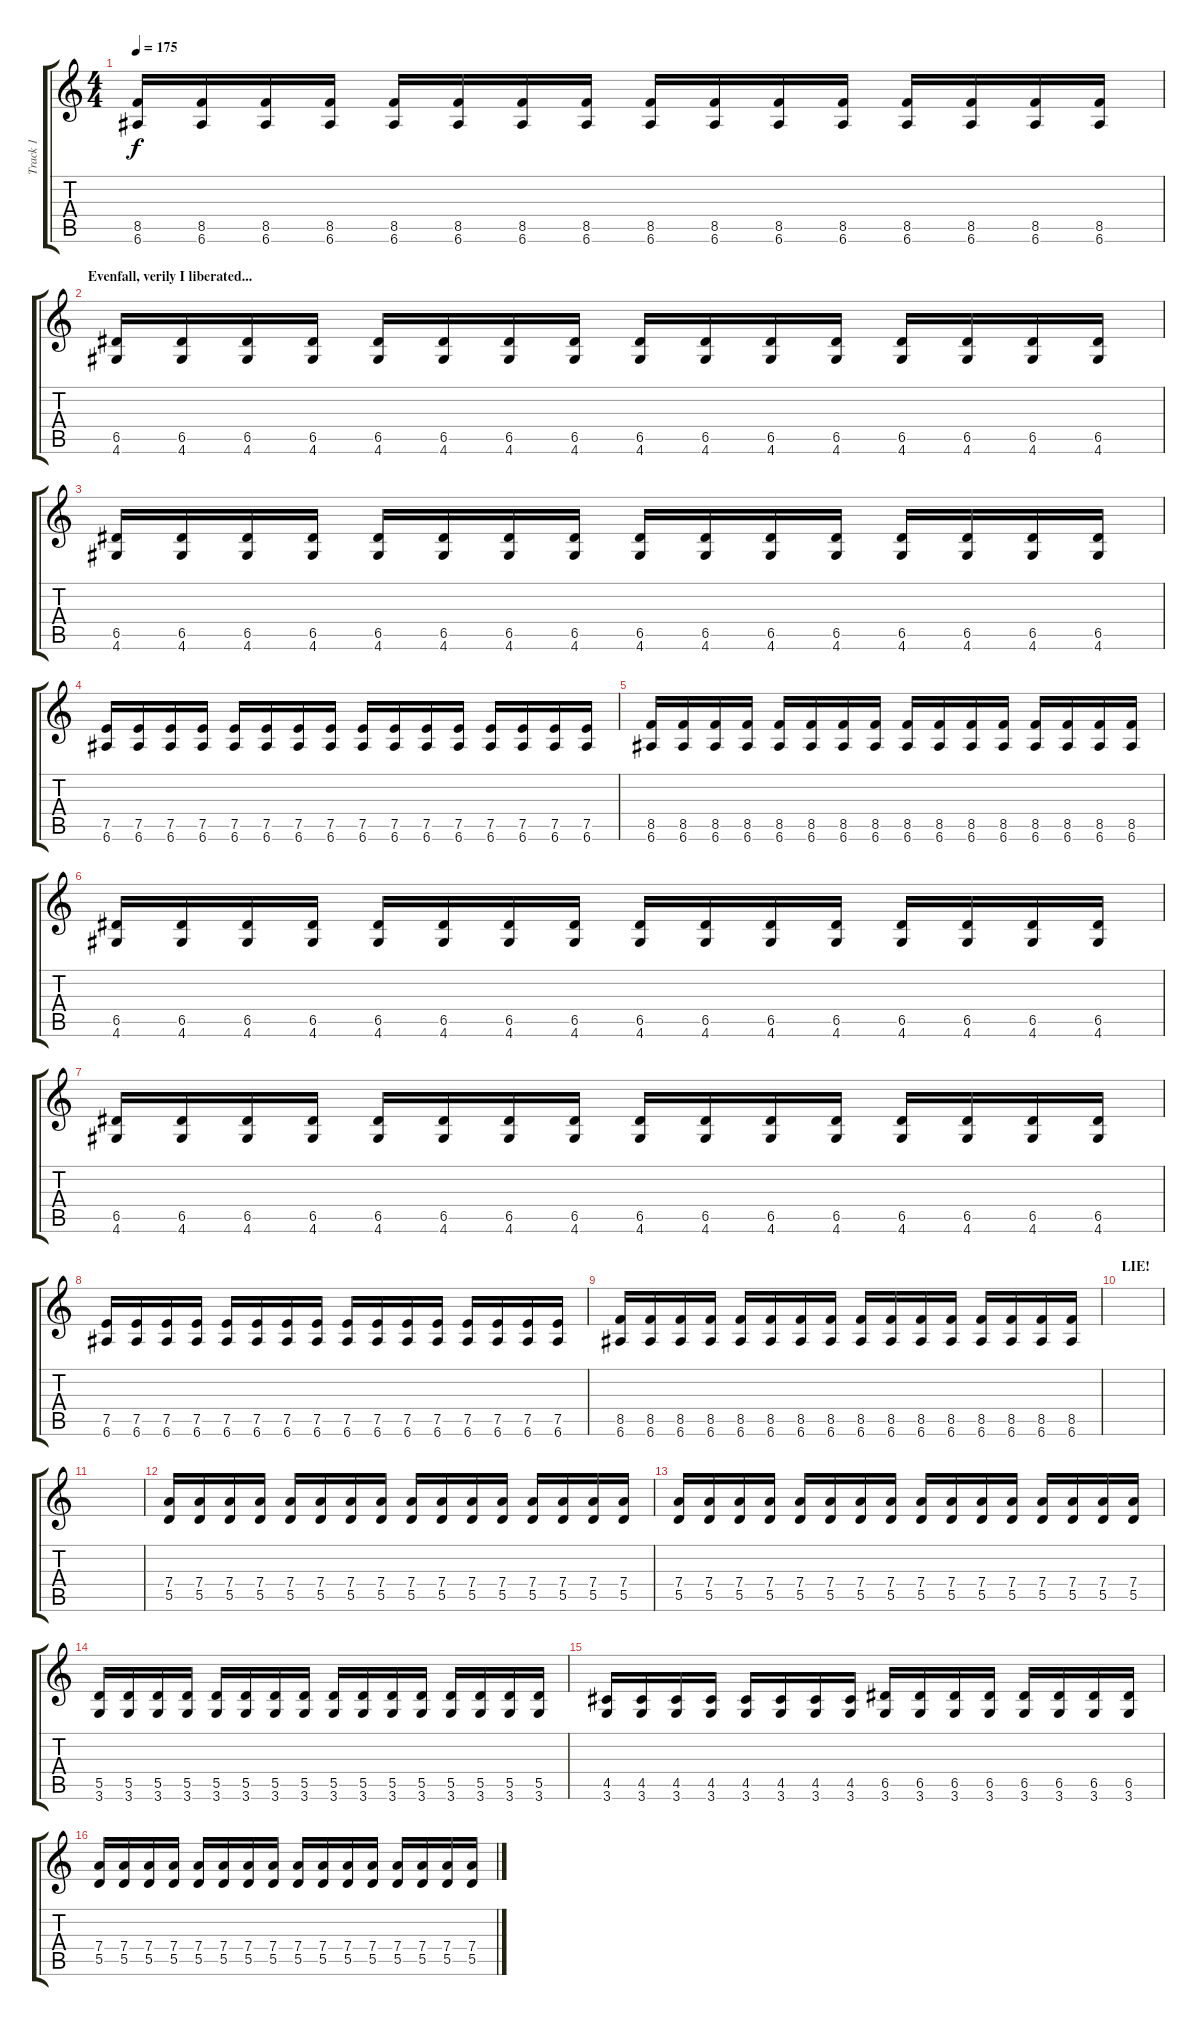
\track ("Track 1" "Track 1") {instrument distortionguitar}
\staff {score tabs}
\tuning (E4 B3 G3 D3 A2 E2) {hide}
\ts (4 4)
\tempo 175
\clef g2
\ks c
(8.5 6.6).16{dy f} (8.5 6.6).16 (8.5 6.6).16 (8.5 6.6).16 (8.5 6.6).16 (8.5 6.6).16 (8.5 6.6).16 (8.5 6.6).16 (8.5 6.6).16 (8.5 6.6).16 (8.5 6.6).16 (8.5 6.6).16 (8.5 6.6).16 (8.5 6.6).16 (8.5 6.6).16 (8.5 6.6).16 |
\section ("" "Evenfall, verily I liberated...")
(6.5 4.6).16 (6.5 4.6).16 (6.5 4.6).16 (6.5 4.6).16 (6.5 4.6).16 (6.5 4.6).16 (6.5 4.6).16 (6.5 4.6).16 (6.5 4.6).16 (6.5 4.6).16 (6.5 4.6).16 (6.5 4.6).16 (6.5 4.6).16 (6.5 4.6).16 (6.5 4.6).16 (6.5 4.6).16 |
(6.5 4.6).16 (6.5 4.6).16 (6.5 4.6).16 (6.5 4.6).16 (6.5 4.6).16 (6.5 4.6).16 (6.5 4.6).16 (6.5 4.6).16 (6.5 4.6).16 (6.5 4.6).16 (6.5 4.6).16 (6.5 4.6).16 (6.5 4.6).16 (6.5 4.6).16 (6.5 4.6).16 (6.5 4.6).16 |
(7.5 6.6).16 (7.5 6.6).16 (7.5 6.6).16 (7.5 6.6).16 (7.5 6.6).16 (7.5 6.6).16 (7.5 6.6).16 (7.5 6.6).16 (7.5 6.6).16 (7.5 6.6).16 (7.5 6.6).16 (7.5 6.6).16 (7.5 6.6).16 (7.5 6.6).16 (7.5 6.6).16 (7.5 6.6).16 |
(8.5 6.6).16 (8.5 6.6).16 (8.5 6.6).16 (8.5 6.6).16 (8.5 6.6).16 (8.5 6.6).16 (8.5 6.6).16 (8.5 6.6).16 (8.5 6.6).16 (8.5 6.6).16 (8.5 6.6).16 (8.5 6.6).16 (8.5 6.6).16 (8.5 6.6).16 (8.5 6.6).16 (8.5 6.6).16 |
(6.5 4.6).16 (6.5 4.6).16 (6.5 4.6).16 (6.5 4.6).16 (6.5 4.6).16 (6.5 4.6).16 (6.5 4.6).16 (6.5 4.6).16 (6.5 4.6).16 (6.5 4.6).16 (6.5 4.6).16 (6.5 4.6).16 (6.5 4.6).16 (6.5 4.6).16 (6.5 4.6).16 (6.5 4.6).16 |
(6.5 4.6).16 (6.5 4.6).16 (6.5 4.6).16 (6.5 4.6).16 (6.5 4.6).16 (6.5 4.6).16 (6.5 4.6).16 (6.5 4.6).16 (6.5 4.6).16 (6.5 4.6).16 (6.5 4.6).16 (6.5 4.6).16 (6.5 4.6).16 (6.5 4.6).16 (6.5 4.6).16 (6.5 4.6).16 |
(7.5 6.6).16 (7.5 6.6).16 (7.5 6.6).16 (7.5 6.6).16 (7.5 6.6).16 (7.5 6.6).16 (7.5 6.6).16 (7.5 6.6).16 (7.5 6.6).16 (7.5 6.6).16 (7.5 6.6).16 (7.5 6.6).16 (7.5 6.6).16 (7.5 6.6).16 (7.5 6.6).16 (7.5 6.6).16 |
(8.5 6.6).16 (8.5 6.6).16 (8.5 6.6).16 (8.5 6.6).16 (8.5 6.6).16 (8.5 6.6).16 (8.5 6.6).16 (8.5 6.6).16 (8.5 6.6).16 (8.5 6.6).16 (8.5 6.6).16 (8.5 6.6).16 (8.5 6.6).16 (8.5 6.6).16 (8.5 6.6).16 (8.5 6.6).16 |
\section ("" "LIE!")
|
|
(7.4 5.5).16 (7.4 5.5).16 (7.4 5.5).16 (7.4 5.5).16 (7.4 5.5).16 (7.4 5.5).16 (7.4 5.5).16 (7.4 5.5).16 (7.4 5.5).16 (7.4 5.5).16 (7.4 5.5).16 (7.4 5.5).16 (7.4 5.5).16 (7.4 5.5).16 (7.4 5.5).16 (7.4 5.5).16 |
(7.4 5.5).16 (7.4 5.5).16 (7.4 5.5).16 (7.4 5.5).16 (7.4 5.5).16 (7.4 5.5).16 (7.4 5.5).16 (7.4 5.5).16 (7.4 5.5).16 (7.4 5.5).16 (7.4 5.5).16 (7.4 5.5).16 (7.4 5.5).16 (7.4 5.5).16 (7.4 5.5).16 (7.4 5.5).16 |
(5.5 3.6).16 (5.5 3.6).16 (5.5 3.6).16 (5.5 3.6).16 (5.5 3.6).16 (5.5 3.6).16 (5.5 3.6).16 (5.5 3.6).16 (5.5 3.6).16 (5.5 3.6).16 (5.5 3.6).16 (5.5 3.6).16 (5.5 3.6).16 (5.5 3.6).16 (5.5 3.6).16 (5.5 3.6).16 |
(4.5 3.6).16 (4.5 3.6).16 (4.5 3.6).16 (4.5 3.6).16 (4.5 3.6).16 (4.5 3.6).16 (4.5 3.6).16 (4.5 3.6).16 (6.5 3.6).16 (6.5 3.6).16 (6.5 3.6).16 (6.5 3.6).16 (6.5 3.6).16 (6.5 3.6).16 (6.5 3.6).16 (6.5 3.6).16 |
(7.4 5.5).16 (7.4 5.5).16 (7.4 5.5).16 (7.4 5.5).16 (7.4 5.5).16 (7.4 5.5).16 (7.4 5.5).16 (7.4 5.5).16 (7.4 5.5).16 (7.4 5.5).16 (7.4 5.5).16 (7.4 5.5).16 (7.4 5.5).16 (7.4 5.5).16 (7.4 5.5).16 (7.4 5.5).16
